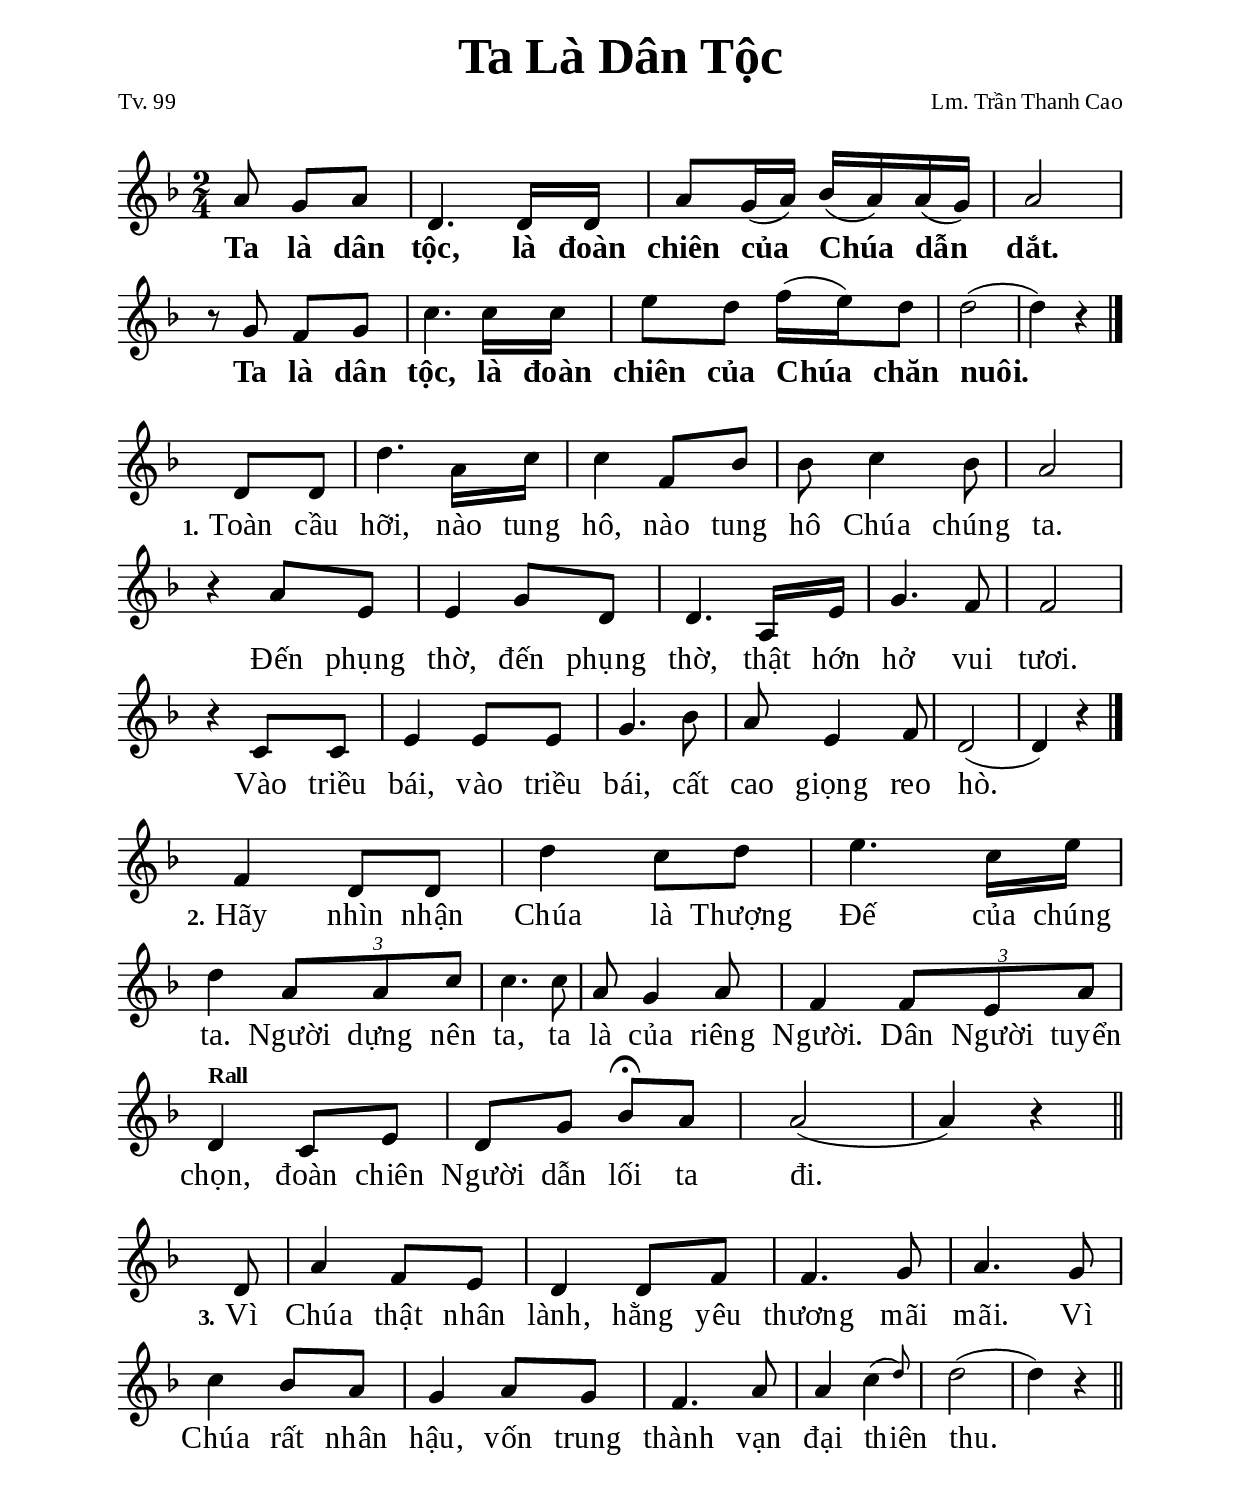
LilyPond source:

% Cài đặt chung
\version "2.20.0"
\include "english.ly"

\header {
  title = \markup { \fontsize #3 "Ta Là Dân Tộc" }
  poet = "Tv. 99"
  composer = "Lm. Trần Thanh Cao"
  arranger = " "
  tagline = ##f
}

\paper {
  #(set-paper-size "a4")
  top-margin = 10\mm
  bottom-margin = 10\mm
  left-margin = 20\mm
  right-margin = 20\mm
  indent = #0
  #(define fonts
    (make-pango-font-tree
      "Liberation Serif"
      "Liberation Serif"
      "Liberation Serif"
      (/ 20 20)))
  page-count = #1
}

% Nhạc điệp khúc
nhacDiepKhuc = \relative c'' {
  \partial 4. a8 g a |
  d,4. d16 d |
  a'8 g16 _(a) bf _(a) a _(g) |
  a2 |
  r8 g f g |
  c4. c16 c |
  e8 d f16 (e) d8 |
  d2 ( |
  d4) r \bar "|."
}

% Nhạc phiên khúc
nhacPhienKhucMot = \relative c'' {
  \partial 4 d,8 d |
  d'4. a16 c |
  c4 f,8 bf |
  bf c4 bf8 |
  a2 |
  r4 a8 e |
  e4 g8 d |
  d4. a16 e' |
  g4. f8 |
  f2 |
  r4 c8 c |
  e4 e8 e |
  g4. bf8 |
  a e4 f8 |
  d2 ( |
  d4) r \bar "|."
}

nhacPhienKhucHai = \relative c'' {
  f,4 d8 d |
  d'4 c8 d |
  e4. c16 e |
  d4 \tuplet 3/2 { a8 a c } |
  c4. c8 |
  a8 g4 a8 |
  f4 \tuplet 3/2 { f8 e a } |
  \tempo "Rall" d,4 c8 e |
  d g bf \fermata a |
  a2 ( |
  a4) r \bar "||"
}

nhacPhienKhucBa = \relative c'' {
  \partial 8 d,8 |
  a'4 f8 e |
  d4 d8 f |
  f4. g8 |
  a4. g8 |
  c4 bf8 a |
  g4 a8 g |
  f4. a8 |
  a4 \afterGrace c (d8) |
  d2 ( |
  d4) r \bar "||"
}

% Lời điệp khúc
loiDiepKhuc = \lyricmode {
  Ta là dân tộc, là đoàn chiên của Chúa dẫn dắt.
  Ta là dân tộc, là đoàn chiên của Chúa chăn nuôi.
}

% Lời phiên khúc
loiPhienKhucMot = \lyricmode {
  \set stanza = #"1."
  Toàn cầu hỡi, nào tung hô, nào tung hô Chúa chúng ta.
  Đến phụng thờ, đến phụng thờ, thật hớn hở vui tươi.
  Vào triều bái, vào triều bái, cất cao giọng reo hò.
}

loiPhienKhucHai = \lyricmode {
  \set stanza = #"2."
  Hãy nhìn nhận Chúa là Thượng Đế của chúng ta.
  Người dựng nên ta, ta là của riêng Người.
  Dân Người tuyển chọn, đoàn chiên Người dẫn lối ta đi.
}

loiPhienKhucBa = \lyricmode {
  \set stanza = #"3."
  Vì Chúa thật nhân lành, hằng yêu thương mãi mãi.
  Vì Chúa rất nhân hậu, vốn trung thành vạn đại thiên thu.
}


% Dàn trang
\score {
  \new ChoirStaff <<
    \new Staff = diepKhuc \with {
        \consists "Merge_rests_engraver"
        \magnifyStaff #(magstep +1)
      }
      <<
      \new Voice = beSop {
        \key f \major \time 2/4 \stemNeutral \nhacDiepKhuc
      }
    >>
    \new Lyrics \lyricsto beSop \loiDiepKhuc
  >>
  \layout {
    \override Lyrics.LyricText.font-series = #'bold
    \override Lyrics.LyricText.font-size = #+3
    \override Lyrics.LyricSpace.minimum-distance = #2.0
    \override Score.BarNumber.break-visibility = ##(#f #f #f)
    \override Score.SpacingSpanner.uniform-stretching = ##t
  }
}

\score {
  \new ChoirStaff <<
    \new Staff = phienKhuc \with {
        \magnifyStaff #(magstep +1)
      }
      <<
      \new Voice = beSop {
        \key f \major \time 2/4 \nhacPhienKhucMot
      }
    >>
    \new Lyrics \lyricsto beSop \loiPhienKhucMot
  >>
  \layout {
    \override Staff.TimeSignature.transparent = ##t
    \override Lyrics.LyricText.font-size = #+3
    \override Lyrics.LyricSpace.minimum-distance = #2.0
    \override Score.BarNumber.break-visibility = ##(#f #f #f)
    \override Score.SpacingSpanner.uniform-stretching = ##t
  } 
}

\score {
  \new ChoirStaff <<
    \new Staff = phienKhuc \with {
        \magnifyStaff #(magstep +1)
      }
      <<
      \new Voice = beSop {
        \key f \major \time 2/4 \nhacPhienKhucHai
      }
    >>
    \new Lyrics \lyricsto beSop \loiPhienKhucHai
  >>
  \layout {
    \override Staff.TimeSignature.transparent = ##t
    \override Lyrics.LyricText.font-size = #+3
    \override Lyrics.LyricSpace.minimum-distance = #1.6
    \override Score.BarNumber.break-visibility = ##(#f #f #f)
    \override Score.SpacingSpanner.uniform-stretching = ##t
  } 
}

\score {
  \new ChoirStaff <<
    \new Staff = phienKhuc \with {
        \magnifyStaff #(magstep +1)
      }
      <<
      \new Voice = beSop {
        \key f \major \time 2/4 \nhacPhienKhucBa
      }
    >>
    \new Lyrics \lyricsto beSop \loiPhienKhucBa
  >>
  \layout {
    \override Staff.TimeSignature.transparent = ##t
    \override Lyrics.LyricText.font-size = #+3
    \override Lyrics.LyricSpace.minimum-distance = #2.0
    \override Score.BarNumber.break-visibility = ##(#f #f #f)
    \override Score.SpacingSpanner.uniform-stretching = ##t
  } 
}
